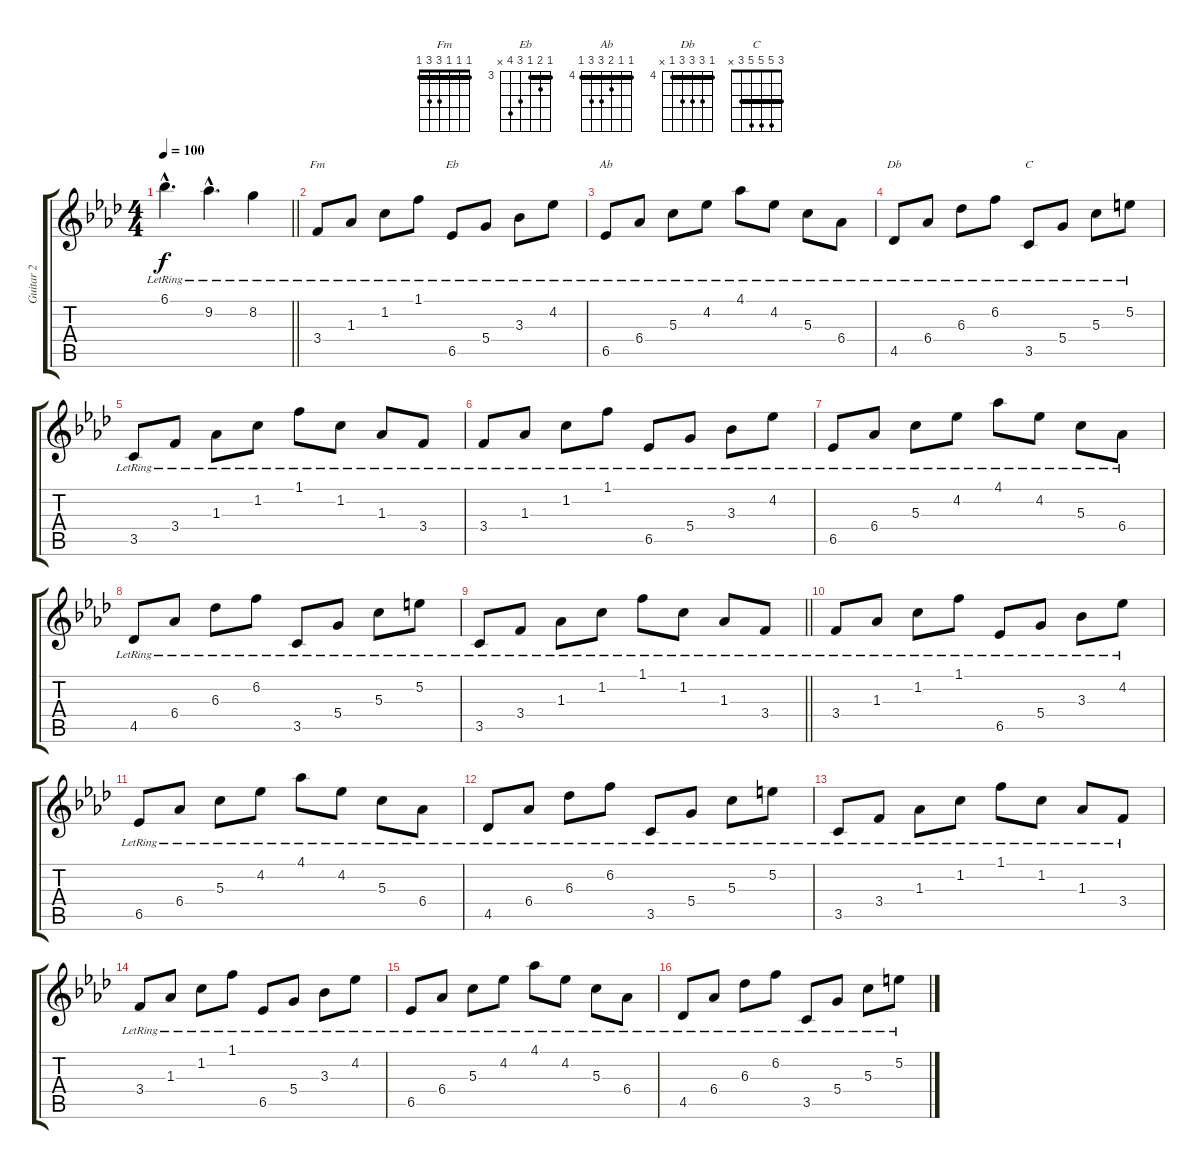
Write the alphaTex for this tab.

\track ("Guitar 2" "Guitar 2") {instrument acousticguitarnylon}
\staff {score tabs}
\tuning (E4 B3 G3 D3 A2 E2) {hide}
\chord ("Fm" 1 1 1 3 3 1) {barre 1}
\chord ("Eb" 3 4 3 5 6 x) {firstfret 3 barre 3}
\chord ("Ab" 4 4 5 6 6 4) {firstfret 4 barre 4}
\chord ("Db" 4 6 6 6 4 x) {firstfret 4 barre 4}
\chord ("C" 3 5 5 5 3 x) {barre 3}
\ts (4 4)
\tempo 100
\clef g2
\barLineRight lightlight
\ks ab
6.1{hac lr}.4{d dy f} 9.2{hac lr}.4{d} 8.2{lr}.4 |
3.4{lr}.8{ch "Fm"} 1.3{lr}.8 1.2{lr}.8 1.1{lr}.8 6.5{lr}.8{ch "Eb"} 5.4{lr}.8 3.3{lr}.8 4.2{lr}.8 |
6.5{lr}.8{ch "Ab"} 6.4{lr}.8 5.3{lr}.8 4.2{lr}.8 4.1{lr}.8 4.2{lr}.8 5.3{lr}.8 6.4{lr}.8 |
4.5{lr}.8{ch "Db"} 6.4{lr}.8 6.3{lr}.8 6.2{lr}.8 3.5{lr}.8{ch "C"} 5.4{lr}.8 5.3{lr}.8 5.2{lr}.8 |
3.5{lr}.8 3.4{lr}.8 1.3{lr}.8 1.2{lr}.8 1.1{lr}.8 1.2{lr}.8 1.3{lr}.8 3.4{lr}.8 |
3.4{lr}.8 1.3{lr}.8 1.2{lr}.8 1.1{lr}.8 6.5{lr}.8 5.4{lr}.8 3.3{lr}.8 4.2{lr}.8 |
6.5{lr}.8 6.4{lr}.8 5.3{lr}.8 4.2{lr}.8 4.1{lr}.8 4.2{lr}.8 5.3{lr}.8 6.4{lr}.8 |
4.5{lr}.8 6.4{lr}.8 6.3{lr}.8 6.2{lr}.8 3.5{lr}.8 5.4{lr}.8 5.3{lr}.8 5.2{lr}.8 |
\barLineRight lightlight
3.5{lr}.8 3.4{lr}.8 1.3{lr}.8 1.2{lr}.8 1.1{lr}.8 1.2{lr}.8 1.3{lr}.8 3.4{lr}.8 |
3.4{lr}.8 1.3{lr}.8 1.2{lr}.8 1.1{lr}.8 6.5{lr}.8 5.4{lr}.8 3.3{lr}.8 4.2{lr}.8 |
6.5{lr}.8 6.4{lr}.8 5.3{lr}.8 4.2{lr}.8 4.1{lr}.8 4.2{lr}.8 5.3{lr}.8 6.4{lr}.8 |
4.5{lr}.8 6.4{lr}.8 6.3{lr}.8 6.2{lr}.8 3.5{lr}.8 5.4{lr}.8 5.3{lr}.8 5.2{lr}.8 |
3.5{lr}.8 3.4{lr}.8 1.3{lr}.8 1.2{lr}.8 1.1{lr}.8 1.2{lr}.8 1.3{lr}.8 3.4{lr}.8 |
3.4{lr}.8 1.3{lr}.8 1.2{lr}.8 1.1{lr}.8 6.5{lr}.8 5.4{lr}.8 3.3{lr}.8 4.2{lr}.8 |
6.5{lr}.8 6.4{lr}.8 5.3{lr}.8 4.2{lr}.8 4.1{lr}.8 4.2{lr}.8 5.3{lr}.8 6.4{lr}.8 |
4.5{lr}.8 6.4{lr}.8 6.3{lr}.8 6.2{lr}.8 3.5{lr}.8 5.4{lr}.8 5.3{lr}.8 5.2{lr}.8
